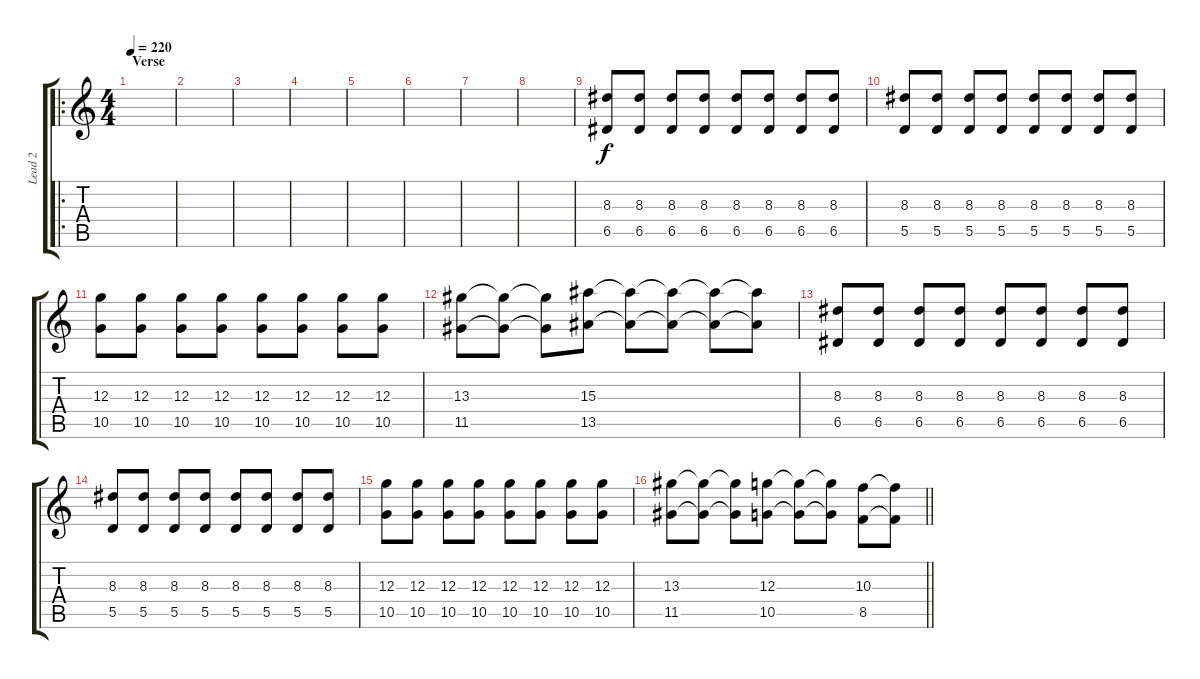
\track ("Lead 2" "Lead 2") {instrument distortionguitar}
\staff {score tabs}
\tuning (E4 B3 G3 D3 A2 E2) {hide}
\ro
\ts (4 4)
\section ("" "Verse")
\tempo 220
\clef g2
\ks c
|
|
|
|
|
|
|
|
(8.3 6.5).8 (8.3 6.5).8 (8.3 6.5).8 (8.3 6.5).8 (8.3 6.5).8 (8.3 6.5).8 (8.3 6.5).8 (8.3 6.5).8 |
(8.3 5.5).8 (8.3 5.5).8 (8.3 5.5).8 (8.3 5.5).8 (8.3 5.5).8 (8.3 5.5).8 (8.3 5.5).8 (8.3 5.5).8 |
(12.3 10.5).8 (12.3 10.5).8 (12.3 10.5).8 (12.3 10.5).8 (12.3 10.5).8 (12.3 10.5).8 (12.3 10.5).8 (12.3 10.5).8 |
(13.3 11.5).8 (13.3{t} 11.5{t}).8 (13.3{t} 11.5{t}).8 (15.3 13.5).8 (15.3{t} 13.5{t}).8 (15.3{t} 13.5{t}).8 (15.3{t} 13.5{t}).8 (15.3{t} 13.5{t}).8 |
(8.3 6.5).8 (8.3 6.5).8 (8.3 6.5).8 (8.3 6.5).8 (8.3 6.5).8 (8.3 6.5).8 (8.3 6.5).8 (8.3 6.5).8 |
(8.3 5.5).8 (8.3 5.5).8 (8.3 5.5).8 (8.3 5.5).8 (8.3 5.5).8 (8.3 5.5).8 (8.3 5.5).8 (8.3 5.5).8 |
(12.3 10.5).8 (12.3 10.5).8 (12.3 10.5).8 (12.3 10.5).8 (12.3 10.5).8 (12.3 10.5).8 (12.3 10.5).8 (12.3 10.5).8 |
\barLineRight lightlight
(13.3 11.5).8 (13.3{t} 11.5{t}).8 (13.3{t} 11.5{t}).8 (12.3 10.5).8 (12.3{t} 10.5{t}).8 (12.3{t} 10.5{t}).8 (10.3 8.5).8 (10.3{t} 8.5{t}).8
